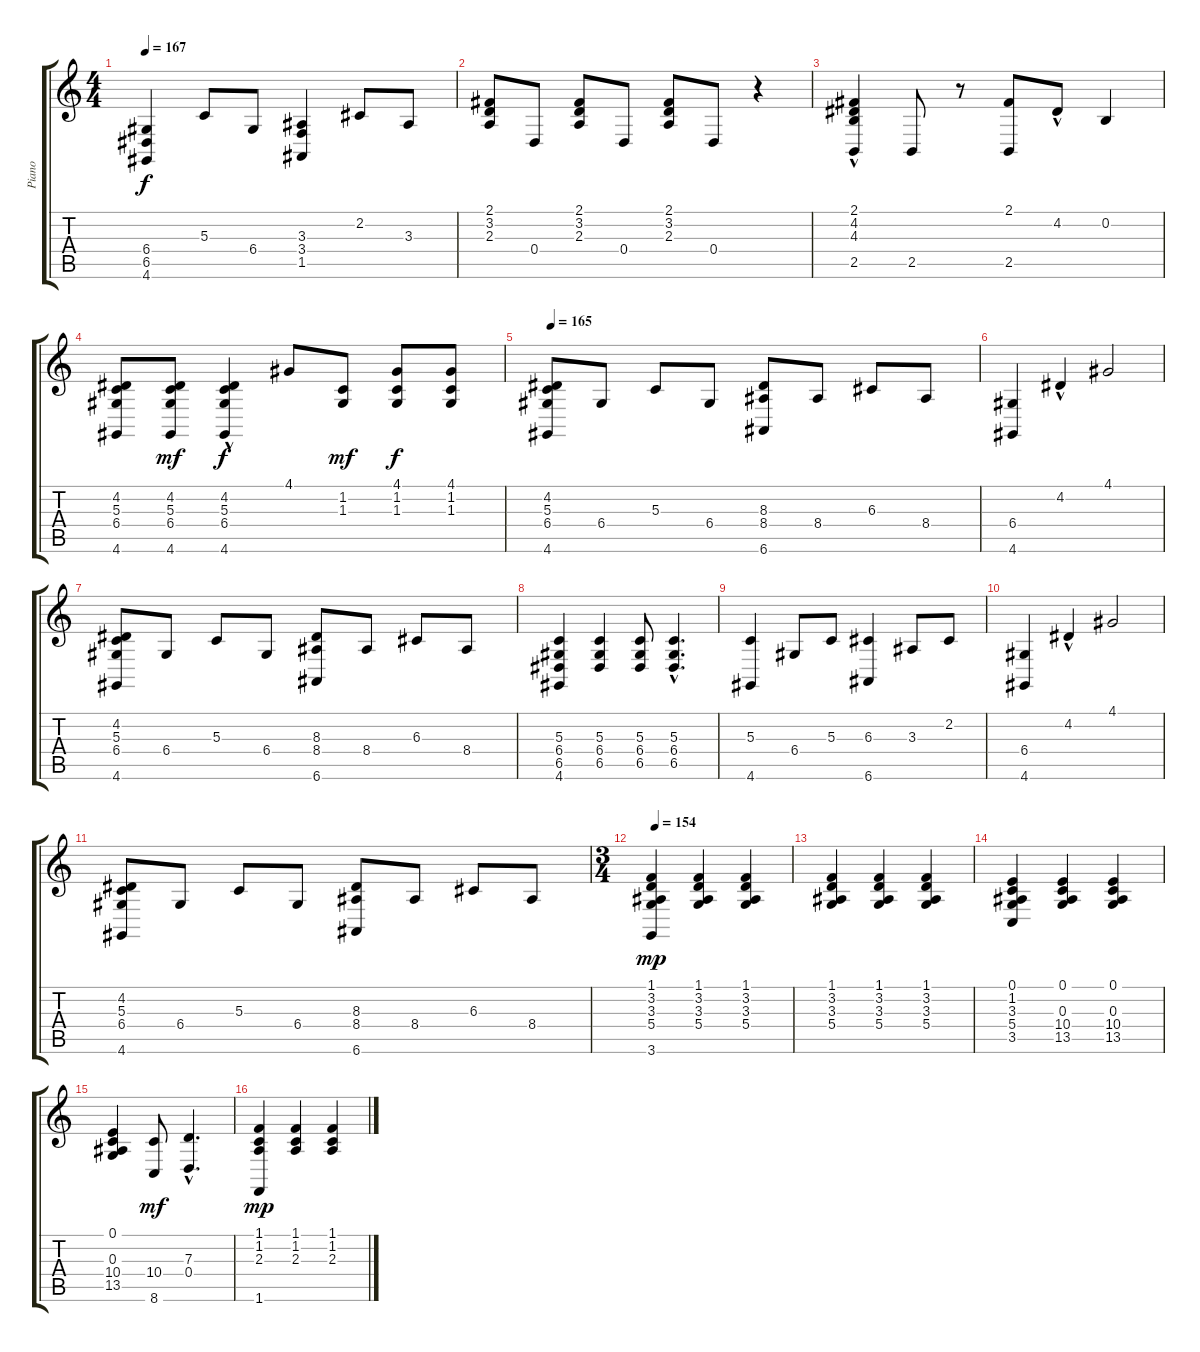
\track ("Piano" "Piano") {instrument acousticgrandpiano}
\staff {score tabs}
\tuning (E4 B3 G3 D3 A2 E2) {hide}
\ts (4 4)
\tempo 167
\clef g2
\ks c
(6.4 6.5 4.6).4{dy f} 5.3.8 6.4.8 (3.3 3.4 1.5).4 2.2.8 3.3.8 |
(2.1 3.2 2.3).8 0.4.8 (2.1 3.2 2.3).8 0.4.8 (2.1 3.2 2.3).8 0.4.8 r.4 |
(2.1 4.2 4.3{hac} 2.5).4 2.5.8 r.8 (2.1 2.5).8 4.2{hac}.8 0.2.4 |
(4.2 5.3 6.4 4.6).8 (4.2 5.3 6.4 4.6).8{dy mf} (4.2 5.3 6.4 4.6{hac}).4{dy f} 4.1.8 (1.2 1.3).8{dy mf} (4.1 1.2 1.3).8{dy f} (4.1 1.2 1.3).8 |
\tempo 165
(4.2 5.3 6.4 4.6).8 6.4.8 5.3.8 6.4.8 (8.3 8.4 6.6).8 8.4.8 6.3.8 8.4.8 |
(6.4 4.6).4 4.2{hac}.4 4.1.2 |
(4.2 5.3 6.4 4.6).8 6.4.8 5.3.8 6.4.8 (8.3 8.4 6.6).8 8.4.8 6.3.8 8.4.8 |
(5.3 6.4 6.5 4.6).4 (5.3 6.4 6.5).4 (5.3 6.4 6.5).8 (5.3{hac} 6.4{hac} 6.5{hac}).4{d} |
(5.3 4.6).4 6.4.8 5.3.8 (6.3 6.6).4 3.3.8 2.2.8 |
(6.4 4.6).4 4.2{hac}.4 4.1.2 |
(4.2 5.3 6.4 4.6).8 6.4.8 5.3.8 6.4.8 (8.3 8.4 6.6).8 8.4.8 6.3.8 8.4.8 |
\ts (3 4)
\tempo 154
(1.1 3.2 3.3 5.4 3.6).4{dy mp} (1.1 3.2 3.3 5.4).4 (1.1 3.2 3.3 5.4).4 |
(1.1 3.2 3.3 5.4).4 (1.1 3.2 3.3 5.4).4 (1.1 3.2 3.3 5.4).4 |
(0.1 1.2 3.3 5.4 3.5).4 (0.1 0.3 10.4 13.5).4 (0.1 0.3 10.4 13.5).4 |
(0.1 0.3 10.4 13.5).4 (10.4 8.6).8{dy mf} (7.3{hac} 0.4{hac}).4{d} |
(1.1 1.2 2.3 1.6).4{dy mp} (1.1 1.2 2.3).4 (1.1 1.2 2.3).4
